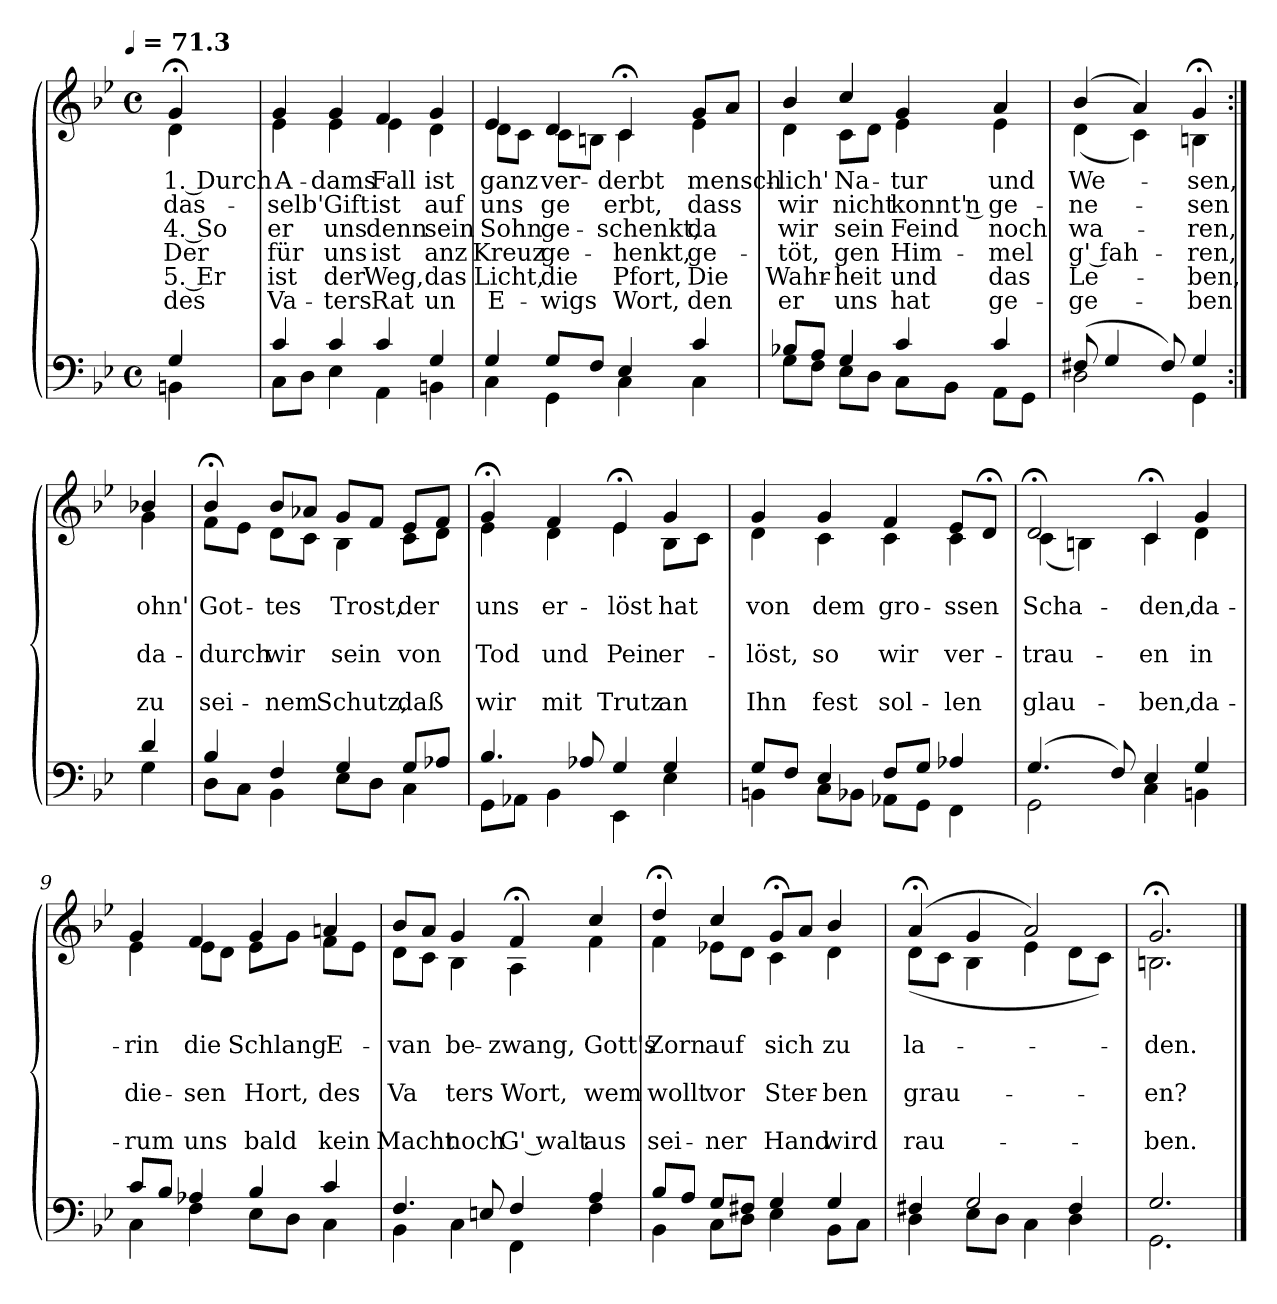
**kern	**kern	**text	**text	**text	**text	**text	**text	**dynam
*part1	*part1	*part1	*part1	*part1	*part1	*part1	*part1	*part1
*staff2	*staff1	*staff1	*staff1	*staff1	*staff1	*staff1	*staff1	*staff1/2
*clefF4	*clefG2	*	*	*	*	*	*	*
*k[b-e-]	*k[b-e-]	*	*	*	*	*	*	*
!!LO:TX:omd:t=[quarter] = 71.3
*M4/4	*M4/4	*	*	*	*	*	*	*
*met(c)	*met(c)	*	*	*	*	*	*	*
*MM71	*MM71	*	*	*	*	*	*	*
=	=	=	=	=	=	=	=	=
*^	*^	*	*	*	*	*	*	*
4G	4BBn	4g;<	4d	1. Durch	das-	4. So	Der	5. Er	des	.
=1	=1	=1	=1	=1	=1	=1	=1	=1	=1	=1
4c	8CL	4g	4e-	A-	-selb'	er	für	ist	Va-	.
.	8DJ	.	.	.	.	.	.	.	.	.
4c	4E-	4g	4e-	-dams	Gift	uns	uns	der	-ters	.
4c	4AA	4f	4e-	Fall	ist	denn	ist	Weg,	Rat	.
4G	4BBn	4g	4d	ist	auf	sein	anz	das	un	.
=2	=2	=2	=2	=2	=2	=2	=2	=2	=2	=2
*	*	*MM71	*	*	*	*	*	*	*	*
4G	4C	4e-	8dL	ganz	uns	Sohn	Kreuz	Licht,	E-	.
.	.	.	8cJ	.	.	.	.	.	.	.
8GL	4GG	4d	8cL	ver-	ge	ge-	ge-	die	-wigs	♩ = 68
8FJ	.	.	8BnJ	.	.	.	.	.	.	.
4E-	4C	4c;<	4c	derbt	erbt,	-schenkt,	-henkt,	Pfort,	Wort,	♩ = 71.85
4c	4C	8gL	4e-	mensch-	dass	da	ge-	Die	den	.
.	.	8aJ	.	.	.	.	.	.	.	.
=3	=3	=3	=3	=3	=3	=3	=3	=3	=3	=3
*	*	*MM71	*	*	*	*	*	*	*	*
8B-XL	8GL	4b-	4d	-lich'	wir	wir	-töt,	Wahr-	er	.
8AJ	8FJ	.	.	.	.	.	.	.	.	.
4G	8E-L	4cc	8cL	Na-	nicht	sein	gen	-heit	uns	♩ = 72
.	8DJ	.	8dJ	.	.	.	.	.	.	.
4c	8CL	4g	4e-	-tur	konnt' n	Feind	Him-	und	hat	♩ = 74
.	8BB-J	.	.	.	.	.	.	.	.	.
4c	8AAL	4a	4e-	und	ge-	noch	-mel	das	ge-	.
.	8GGJ	.	.	.	.	.	.	.	.	.
=4	=4	=4	=4	=4	=4	=4	=4	=4	=4	=4
*	*	*MM69	*	*	*	*	*	*	*	*
(8F#X	2D	(4b-	(4d	We-	-ne-	wa-	g' fah-	Le-	-ge-	.
4G	.	.	.	.	.	.	.	.	.	.
.	.	4a)	4c)	.	.	.	.	.	.	♩ = 66
8F#)	.	.	.	.	.	.	.	.	.	.
4G	4GG	4g;<	4Bn	-sen,	-sen	-ren,	-ren,	-ben,	-ben	.
=:|!	=:|!	=:|!	=:|!	=:|!	=:|!	=:|!	=:|!	=:|!	=:|!	=:|!
*	*	*MM72	*	*	*	*	*	*	*	*
4d	4G	4b-X	4g	.	ohn'	.	da-	.	zu	.
!!LO:LB:g=z	!!
=5	=5	=5	=5	=5	=5	=5	=5	=5	=5	=5
4B-	8DL	4b-;<	8fL	.	Got-	.	-durch	.	sei-	.
.	8CJ	.	8e-J	.	.	.	.	.	.	.
4F	4BB-	8b-L	8dL	.	-tes	.	wir	.	-nem	.
.	.	8a-XJ	8cJ	.	.	.	.	.	.	.
4G	8E-L	8gL	4B-	.	Trost,	.	sein	.	Schutz,	♩ = 71
.	8DJ	8fJ	.	.	.	.	.	.	.	.
8GL	4C	8e-L	8cL	.	der	.	von	.	daß	.
8A-XJ	.	8fJ	8dJ	.	.	.	.	.	.	.
=6	=6	=6	=6	=6	=6	=6	=6	=6	=6	=6
*	*	*MM72	*	*	*	*	*	*	*	*
4.B-	8GGL	4g;<	4e-	.	uns	.	Tod	.	wir	.
.	8AA-XJ	.	.	.	.	.	.	.	.	.
.	4BB-	4f	4d	.	er-	.	und	.	mit	♩ = 72
8A-X	.	.	.	.	.	.	.	.	.	.
4G	4EE-	4e-;<	4e-	.	-löst	.	Pein	.	Trutz	♩ = 73
4G	4E-	4g	8B-L	.	hat	.	er-	.	an	♩ = 70
.	.	.	8cJ	.	.	.	.	.	.	.
=7	=7	=7	=7	=7	=7	=7	=7	=7	=7	=7
*	*	*MM71	*	*	*	*	*	*	*	*
8GL	4BBn	4g	4d	.	von	.	-löst,	.	Ihn	.
8FJ	.	.	.	.	.	.	.	.	.	.
4E-	8CL	4g	4c	.	dem	.	so	.	fest	♩ = 72
.	8BB-XJ	.	.	.	.	.	.	.	.	.
8FL	8AA-XL	4f	4c	.	gro-	.	wir	.	sol-	♩ = 74
8GJ	8GGJ	.	.	.	.	.	.	.	.	.
4A-X	4FF	8e-L	4c	.	-ssen	.	ver-	.	-len	♩ = 70
.	.	8d;<J	.	.	.	.	.	.	.	.
=8	=8	=8	=8	=8	=8	=8	=8	=8	=8	=8
*	*	*MM67	*	*	*	*	*	*	*	*
(4.G	2GG	2d;<	(4c	.	Scha-	.	-trau-	.	glau-	.
.	.	.	4Bn)	.	.	.	.	.	.	.
8F)	.	.	.	.	.	.	.	.	.	.
4E-	4C	4c;<	4c	.	den,	.	-en	.	-ben,	♩ = 70
4G	4BBn	4g	4d	.	da-	.	in	.	da-	♩ = 68.3
=9	=9	=9	=9	=9	=9	=9	=9	=9	=9	=9
*	*	*MM70	*	*	*	*	*	*	*	*
8cL	4C	4g	4e-	.	-rin	.	die-	.	-rum	.
8B-J	.	.	.	.	.	.	.	.	.	.
4A-X	4F	4f	8e-L	.	die	.	-sen	.	uns	♩ = 70.6
.	.	.	8dJ	.	.	.	.	.	.	.
4B-	8E-L	4g	8e-L	.	Schlang'	.	Hort,	.	bald	♩ = 71
.	8DJ	.	8gJ	.	.	.	.	.	.	.
4c	4C	4an	8fL	.	E-	.	des	.	kein	.
.	.	.	8e-J	.	.	.	.	.	.	.
!!LO:LB:g=z	!!
=10	=10	=10	=10	=10	=10	=10	=10	=10	=10	=10
*	*	*MM71	*	*	*	*	*	*	*	*
4.F	4BB-	8b-L	8dL	.	-van	.	Va	.	Macht	.
.	.	8aJ	8cJ	.	.	.	.	.	.	.
.	4C	4g	4B-	.	be-	.	ters	.	noch	♩ = 69
8En	.	.	.	.	.	.	.	.	.	.
4F	4FF	4f;<	4A	.	-zwang,	.	Wort,	.	G' walt	♩ = 70.4
4A	4F	4cc	4f	.	Gott's	.	wem	.	aus	♩ = 67.5
=11	=11	=11	=11	=11	=11	=11	=11	=11	=11	=11
*	*	*MM68	*	*	*	*	*	*	*	*
8B-L	4BB-	4dd;<	4f	.	Zorn	.	wollt	.	sei-	.
8AJ	.	.	.	.	.	.	.	.	.	.
8GL	8CL	4cc	8e-XL	.	auf	.	vor	.	-ner	♩ = 72
8F#XJ	8DJ	.	8dJ	.	.	.	.	.	.	.
4G	4E-	8g;<L	4c	.	sich	.	Ster-	.	Hand	♩ = 68.5
.	.	8aJ	.	.	.	.	.	.	.	.
4G	8BB-L	4b-	4d	.	zu	.	-ben	.	wird	♩ = 68
.	8CJ	.	.	.	.	.	.	.	.	.
=12	=12	=12	=12	=12	=12	=12	=12	=12	=12	=12
*	*	*MM71	*	*	*	*	*	*	*	*
4F#X	4D	(4a;<	(8dL	.	la-	.	grau-	.	rau-	.
.	.	.	8cJ	.	.	.	.	.	.	.
2G	8E-L	4g	4B-	.	.	.	.	.	.	♩ = 72
.	8DJ	.	.	.	.	.	.	.	.	.
.	4C	2a)	4e-	.	.	.	.	.	.	♩ = 58
4F#	4D	.	8dL	.	.	.	.	.	.	.
.	.	.	8cJ)	.	.	.	.	.	.	.
=13	=13	=13	=13	=13	=13	=13	=13	=13	=13	=13
2.G	2.GG	2.g;<	2.Bn	.	-den.	.	-en?	.	-ben.	.
*v	*v	*	*	*	*	*	*	*	*	*
*	*v	*v	*	*	*	*	*	*	*
==	==	==	==	==	==	==	==	==
*-	*-	*-	*-	*-	*-	*-	*-	*-
